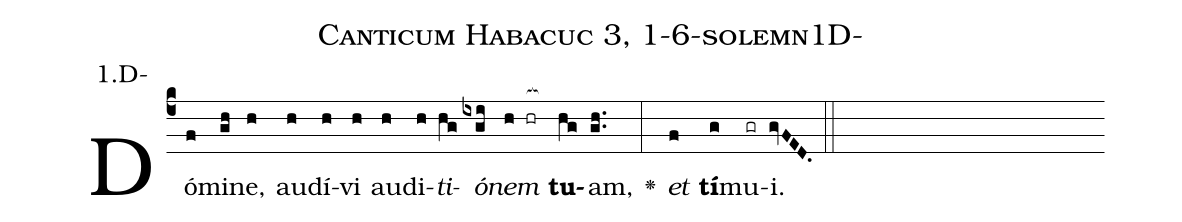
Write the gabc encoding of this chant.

name: Canticum Habacuc 3, 1-6-solemn1D-;
annotation: 1.D-;
%%
(c4)Dó(f)mi(gh)ne,(h) au(h)dí(h)vi(h) au(h)di(h)<i>ti</i>(hg)<i>ó</i>(ixgi)<i>nem</i>(h hr[ocb:1{]) <b>tu</b>(hg[ocb:0}])am,(gh..) <v>\greheightstar</v>(:) <i>et</i>(f) <b>tí</b>(g)mu(gr)i.(gvFED.) (::)


%E(h) u(h) o(g) u(f) a(g) e.(gvFED.) (::)
